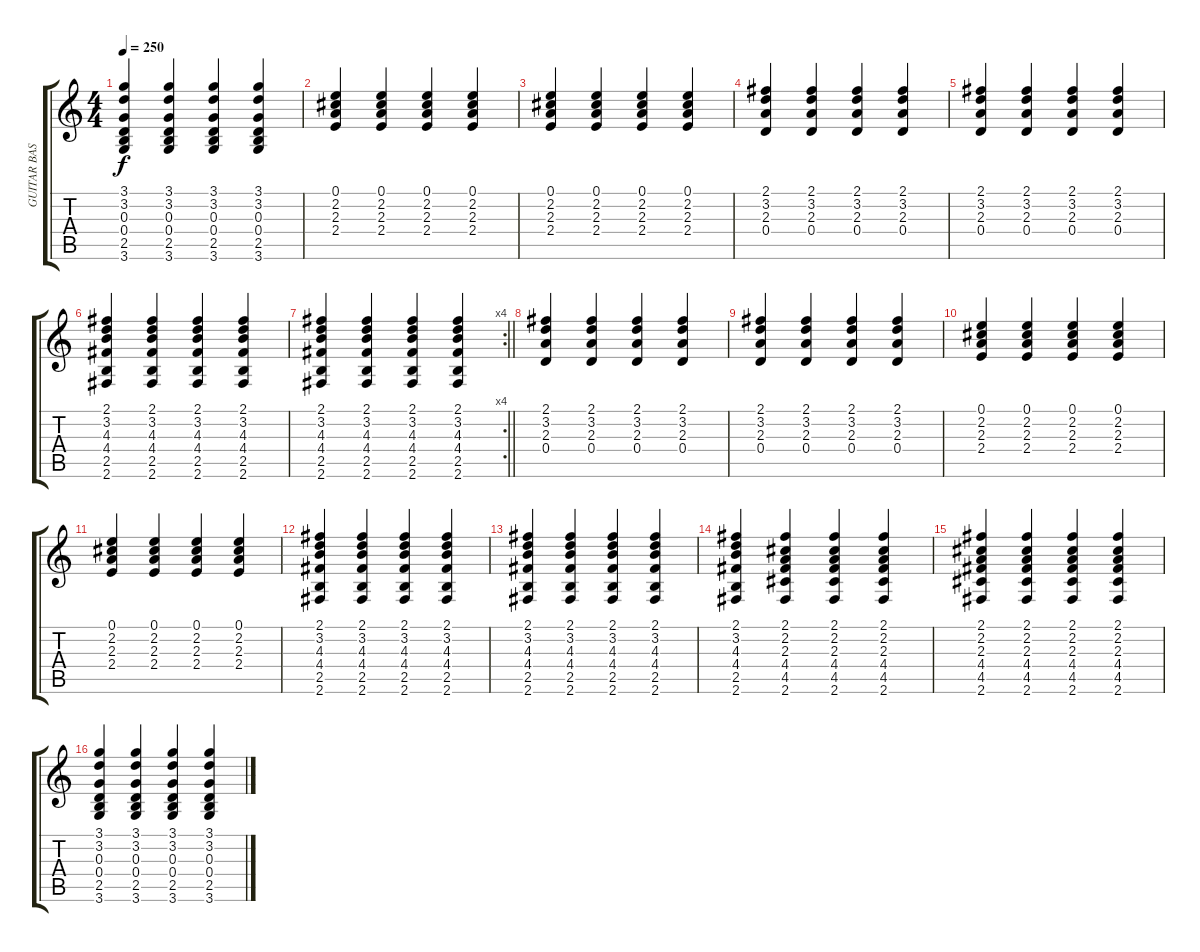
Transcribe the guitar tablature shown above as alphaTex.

\track ("GUITAR BASE DISTORÇÃO" "GUITAR BAS") {instrument distortionguitar}
\staff {score tabs}
\tuning (E4 B3 G3 D3 A2 E2) {hide}
\ts (4 4)
\tempo 250
\clef g2
\ks c
(3.1 3.2 0.3 0.4 2.5 3.6).4{dy f} (3.1 3.2 0.3 0.4 2.5 3.6).4 (3.1 3.2 0.3 0.4 2.5 3.6).4 (3.1 3.2 0.3 0.4 2.5 3.6).4 |
(0.1 2.2 2.3 2.4).4 (0.1 2.2 2.3 2.4).4 (0.1 2.2 2.3 2.4).4 (0.1 2.2 2.3 2.4).4 |
(0.1 2.2 2.3 2.4).4 (0.1 2.2 2.3 2.4).4 (0.1 2.2 2.3 2.4).4 (0.1 2.2 2.3 2.4).4 |
(2.1 3.2 2.3 0.4).4 (2.1 3.2 2.3 0.4).4 (2.1 3.2 2.3 0.4).4 (2.1 3.2 2.3 0.4).4 |
(2.1 3.2 2.3 0.4).4 (2.1 3.2 2.3 0.4).4 (2.1 3.2 2.3 0.4).4 (2.1 3.2 2.3 0.4).4 |
(2.1 3.2 4.3 4.4 2.5 2.6).4 (2.1 3.2 4.3 4.4 2.5 2.6).4 (2.1 3.2 4.3 4.4 2.5 2.6).4 (2.1 3.2 4.3 4.4 2.5 2.6).4 |
\rc 4
\barLineRight lightlight
(2.1 3.2 4.3 4.4 2.5 2.6).4 (2.1 3.2 4.3 4.4 2.5 2.6).4 (2.1 3.2 4.3 4.4 2.5 2.6).4 (2.1 3.2 4.3 4.4 2.5 2.6).4 |
\section ("" "")
(2.1 3.2 2.3 0.4).4 (2.1 3.2 2.3 0.4).4 (2.1 3.2 2.3 0.4).4 (2.1 3.2 2.3 0.4).4 |
(2.1 3.2 2.3 0.4).4 (2.1 3.2 2.3 0.4).4 (2.1 3.2 2.3 0.4).4 (2.1 3.2 2.3 0.4).4 |
(0.1 2.2 2.3 2.4).4 (0.1 2.2 2.3 2.4).4 (0.1 2.2 2.3 2.4).4 (0.1 2.2 2.3 2.4).4 |
(0.1 2.2 2.3 2.4).4 (0.1 2.2 2.3 2.4).4 (0.1 2.2 2.3 2.4).4 (0.1 2.2 2.3 2.4).4 |
(2.1 3.2 4.3 4.4 2.5 2.6).4 (2.1 3.2 4.3 4.4 2.5 2.6).4 (2.1 3.2 4.3 4.4 2.5 2.6).4 (2.1 3.2 4.3 4.4 2.5 2.6).4 |
(2.1 3.2 4.3 4.4 2.5 2.6).4 (2.1 3.2 4.3 4.4 2.5 2.6).4 (2.1 3.2 4.3 4.4 2.5 2.6).4 (2.1 3.2 4.3 4.4 2.5 2.6).4 |
(2.1 3.2 4.3 4.4 2.5 2.6).4 (2.1 2.2 2.3 4.4 4.5 2.6).4 (2.1 2.2 2.3 4.4 4.5 2.6).4 (2.1 2.2 2.3 4.4 4.5 2.6).4 |
(2.1 2.2 2.3 4.4 4.5 2.6).4 (2.1 2.2 2.3 4.4 4.5 2.6).4 (2.1 2.2 2.3 4.4 4.5 2.6).4 (2.1 2.2 2.3 4.4 4.5 2.6).4 |
(3.1 3.2 0.3 0.4 2.5 3.6).4 (3.1 3.2 0.3 0.4 2.5 3.6).4 (3.1 3.2 0.3 0.4 2.5 3.6).4 (3.1 3.2 0.3 0.4 2.5 3.6).4
